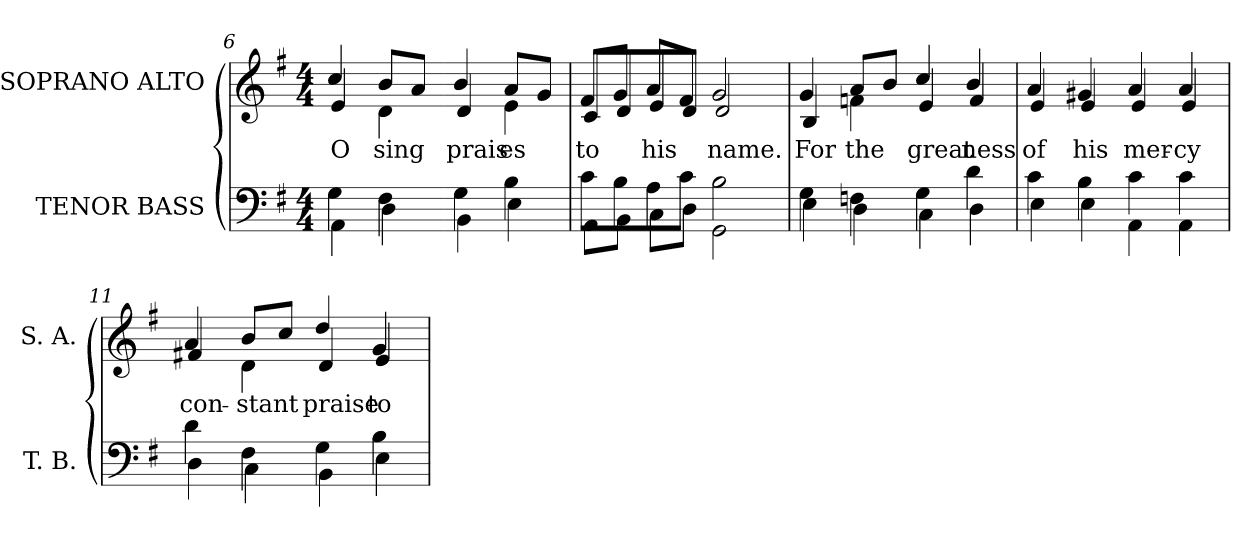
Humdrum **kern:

**kern	**kern	**text
*part2	*part1	*part1
*staff2	*staff1	*staff1
*I"TENOR BASS	*I"SOPRANO ALTO	*
*I'T. B.	*I'S. A.	*
*clefF4	*clefG2	*
*k[f#]	*k[f#]	*
*G:	*G:	*
*M4/4	*M4/4	*
=6	=6	=6
*^	*	*
!	!	!	!LO:LY:b:color=#000000
*	*	*^	*
4Gi\	4AAi\	4cci/	4ei/	O
!	!	!	!	!LO:LY:b:color=#000000
4F#i\	4Di\	8bi/L	4di\	sing
.	.	8ai/J	.	.
!!LO:LB:g=z	!!
=7-	=7-	=7-	=7-	=7-
!	!	!	!	!LO:LY:b:color=#000000
4Gi\	4BBi\	4bi/	4di/	prais-
!	!	!	!	!LO:LY:b:color=#000000
4Bi\	4Ei\	8ai/L	4ei\	-es
.	.	8gi/J	.	.
=8	=8	=8	=8	=8
!	!	!	!	!LO:LY:b:color=#000000
8ci\L	8AAi\L	8f#i/L	8ci/L	to
8Bi\	8BBi\J	8gi/J	8di/	.
!	!	!	!	!LO:LY:b:color=#000000
8Ai\	8Ci\L	8ai/L	8ei/	his
8ci\J	8Di\J	8f#i/J	8di/J	.
!	!	!	!	!LO:LY:b:color=#000000
2Bi\	2GGi\	2gi/	2di/	name.
=9	=9	=9	=9	=9
!	!	!	!	!LO:LY:b:color=#000000
4Gi\	4Ei\	4gi/	4Bi/	For
!	!	!	!	!LO:LY:b:color=#000000
4Fni\	4Di\	8ai/L	4fni\	the
.	.	8bi/J	.	.
!	!	!	!	!LO:LY:b:color=#000000
4Gi\	4Ci\	4cci/	4ei/	great-
!	!	!	!	!LO:LY:b:color=#000000
4di\	4Di\	4bi/	4fi/	-ness
=10	=10	=10	=10	=10
!	!	!	!	!LO:LY:b:color=#000000
4ci\	4Ei\	4ai/	4ei/	of
!	!	!	!	!LO:LY:b:color=#000000
4Bi\	4Ei\	4g#Xi/	4ei/	his
!	!	!	!	!LO:LY:b:color=#000000
4ci\	4AAi\	4ai/	4ei/	mer-
!	!	!	!	!LO:LY:b:color=#000000
4ci\	4AAi\	4ai/	4ei/	-cy
!!LO:LB:g=z	!!
=11	=11	=11	=11	=11
!	!	!	!	!LO:LY:b:color=#000000
4di\	4Di\	4ai/	4f#Xi/	con-
!	!	!	!	!LO:LY:b:color=#000000
4F#i\	4Ci\	8bi/L	4di\	-stant
.	.	8cci/J	.	.
!	!	!	!	!LO:LY:b:color=#000000
4Gi\	4BBi\	4ddi/	4di/	praise
!	!	!	!	!LO:LY:b:color=#000000
4Bi\	4Ei\	4gi/	4ei/	to
*v	*v	*	*	*
*	*v	*v	*
=	=	=
*-	*-	*-
